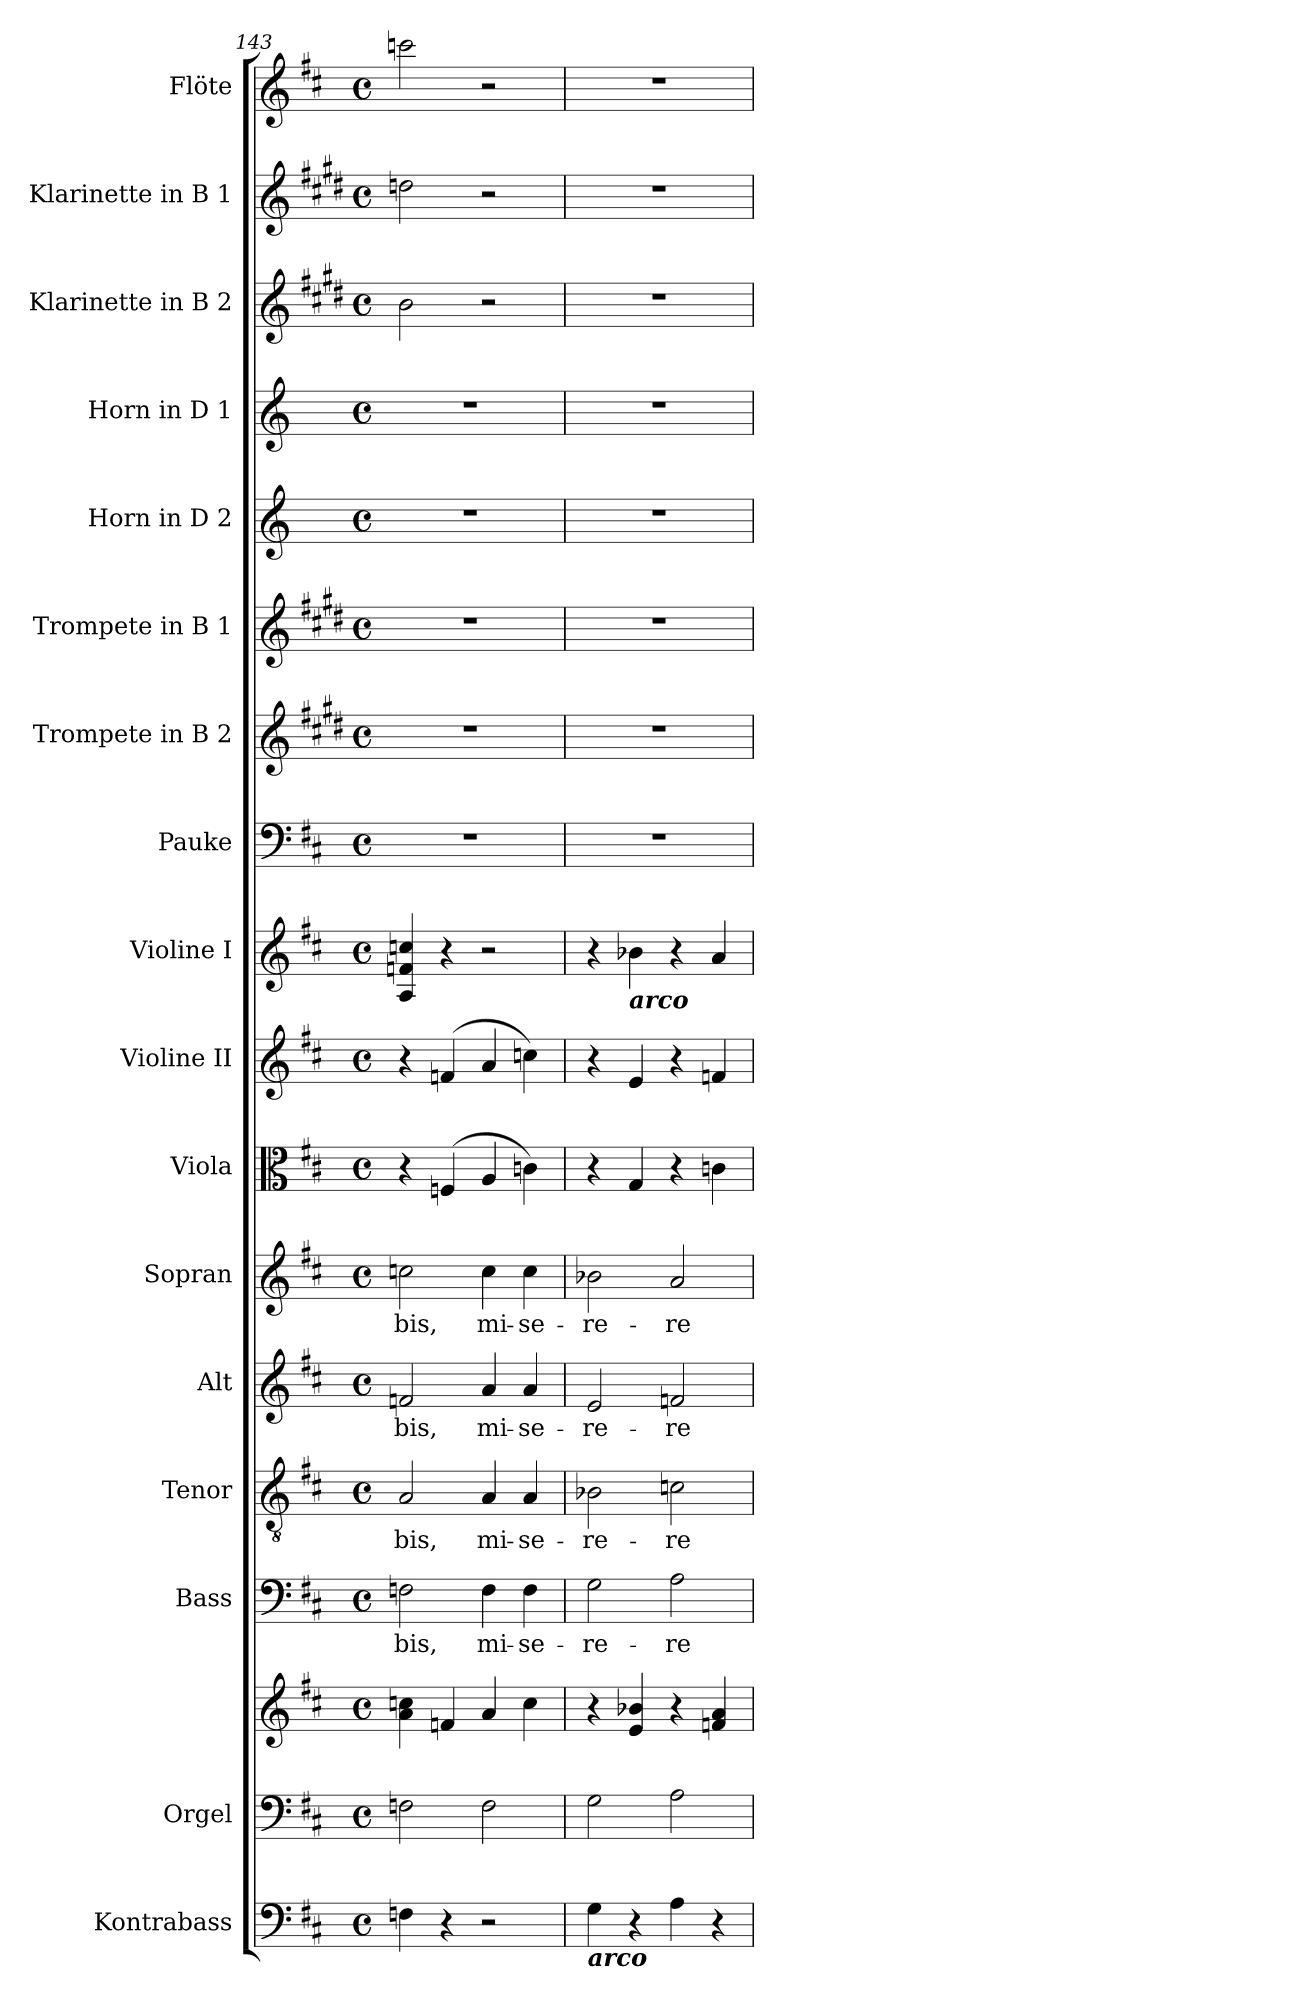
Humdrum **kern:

**kern	**kern	**kern	**kern	**text	**kern	**text	**kern	**text	**kern	**text	**kern	**kern	**kern	**kern	**kern	**kern	**kern	**kern	**kern	**kern	**kern
*part17	*part16	*part16	*part15	*part15	*part14	*part14	*part13	*part13	*part12	*part12	*part11	*part10	*part9	*part8	*part7	*part6	*part5	*part4	*part3	*part2	*part1
*staff18	*staff17	*staff16	*staff15	*staff15	*staff14	*staff14	*staff13	*staff13	*staff12	*staff12	*staff11	*staff10	*staff9	*staff8	*staff7	*staff6	*staff5	*staff4	*staff3	*staff2	*staff1
*I"Kontrabass	*I"Orgel	*	*I"Bass	*	*I"Tenor	*	*I"Alt	*	*I"Sopran	*	*I"Viola	*I"Violine II	*I"Violine I	*I"Pauke	*I"Trompete in B 2	*I"Trompete in B 1	*I"Horn in D 2	*I"Horn in D 1	*I"Klarinette in B 2	*I"Klarinette in B 1	*I"Flöte
*I'Kb.	*I'Org.	*	*I'B	*	*I'T	*	*I'A	*	*I'S	*	*I'Vla.	*I'Vl. II	*I'Vl. I	*I'Pk.	*I'Trp. 2	*I'Trp. 1	*I'Hrn. 2	*I'Hrn. 1	*I'Kl. 2	*I'Kl. 1	*I'Fl.
*clefF4	*clefF4	*clefG2	*clefF4	*	*clefGv2	*	*clefG2	*	*clefG2	*	*clefC3	*clefG2	*clefG2	*clefF4	*clefG2	*clefG2	*clefG2	*clefG2	*clefG2	*clefG2	*clefG2
*ITrd7c12	*	*	*	*	*	*	*	*	*	*	*	*	*	*	*ITrd1c2	*ITrd1c2	*ITrd-1c-2	*ITrd-1c-2	*ITrd1c2	*ITrd1c2	*
*k[f#c#]	*k[f#c#]	*k[f#c#]	*k[f#c#]	*	*k[f#c#]	*	*k[f#c#]	*	*k[f#c#]	*	*k[f#c#]	*k[f#c#]	*k[f#c#]	*k[f#c#]	*k[f#c#]	*k[f#c#]	*k[f#c#]	*k[f#c#]	*k[f#c#]	*k[f#c#]	*k[f#c#]
*D:	*D:	*D:	*D:	*	*D:	*	*D:	*	*D:	*	*D:	*D:	*D:	*D:	*D:	*D:	*D:	*D:	*D:	*D:	*D:
*M4/4	*M4/4	*M4/4	*M4/4	*	*M4/4	*	*M4/4	*	*M4/4	*	*M4/4	*M4/4	*M4/4	*M4/4	*M4/4	*M4/4	*M4/4	*M4/4	*M4/4	*M4/4	*M4/4
*met(c)	*met(c)	*met(c)	*met(c)	*	*met(c)	*	*met(c)	*	*met(c)	*	*met(c)	*met(c)	*met(c)	*met(c)	*met(c)	*met(c)	*met(c)	*met(c)	*met(c)	*met(c)	*met(c)
=143	=143	=143	=143	=143	=143	=143	=143	=143	=143	=143	=143	=143	=143	=143	=143	=143	=143	=143	=143	=143	=143
!	!	!	!	!LO:LY:b	!	!LO:LY:b	!	!LO:LY:b	!	!LO:LY:b	!	!	!	!	!	!	!	!	!	!	!
4FFn\	2Fn\	4a\ 4ccn\	2Fn\	-bis,	2A/	-bis,	2fn/	-bis,	2ccn\	-bis,	4r	4r	4A/ 4fn/ 4ccn/	1r	1r	1r	1r	1r	2a\	2ccn\	2cccn\
4r	.	4fn/	.	.	.	.	.	.	.	.	(<4Fn/	(<4fn/	4r	.	.	.	.	.	.	.	.
!	!	!	!	!LO:LY:b	!	!LO:LY:b	!	!LO:LY:b	!	!LO:LY:b	!	!	!	!	!	!	!	!	!	!	!
2r	2F\	4a/	4F\	mi-	4A/	mi-	4a/	mi-	4cc\	mi-	4A/	4a/	2r	.	.	.	.	.	2r	2r	2r
!	!	!	!	!LO:LY:b	!	!LO:LY:b	!	!LO:LY:b	!	!LO:LY:b	!	!	!	!	!	!	!	!	!	!	!
.	.	4cc\	4F\	-se-	4A/	-se-	4a/	-se-	4cc\	-se-	4cn\)	4ccn\)	.	.	.	.	.	.	.	.	.
=144	=144	=144	=144	=144	=144	=144	=144	=144	=144	=144	=144	=144	=144	=144	=144	=144	=144	=144	=144	=144	=144
!LO:TX:b:Bi:t=arco	!	!	!	!	!	!	!	!	!	!	!	!	!	!	!	!	!	!	!	!	!
!	!	!	!	!LO:LY:b	!	!LO:LY:b	!	!LO:LY:b	!	!LO:LY:b	!	!	!	!	!	!	!	!	!	!	!
4GG\	2G\	4r	2G\	-re-	2B-X\	-re-	2e/	-re-	2b-X\	-re-	4r	4r	4r	1r	1r	1r	1r	1r	1r	1r	1r
!	!	!	!	!	!	!	!	!	!	!	!	!	!LO:TX:b:Bi:t=arco	!	!	!	!	!	!	!	!
4r	.	4e/ 4b-X/	.	.	.	.	.	.	.	.	4G/	4e/	4b-X\	.	.	.	.	.	.	.	.
!	!	!	!	!LO:LY:b	!	!LO:LY:b	!	!LO:LY:b	!	!LO:LY:b	!	!	!	!	!	!	!	!	!	!	!
4AA\	2A\	4r	2A\	-re	2cn\	-re	2fn/	-re	2a/	-re	4r	4r	4r	.	.	.	.	.	.	.	.
4r	.	4fn/ 4a/	.	.	.	.	.	.	.	.	4cn\	4fn/	4a/	.	.	.	.	.	.	.	.
=	=	=	=	=	=	=	=	=	=	=	=	=	=	=	=	=	=	=	=	=	=
*-	*-	*-	*-	*-	*-	*-	*-	*-	*-	*-	*-	*-	*-	*-	*-	*-	*-	*-	*-	*-	*-
